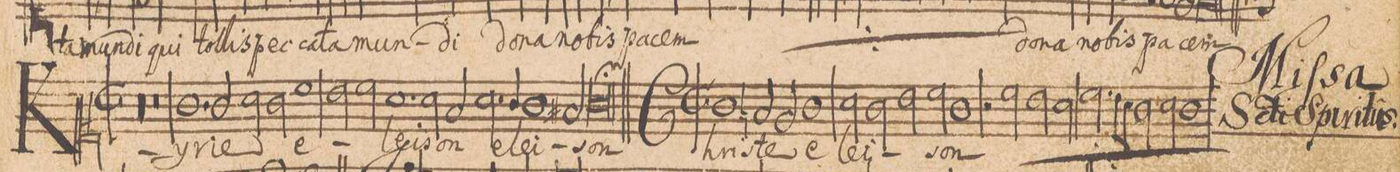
**kern	**text
*I"CANTVS.	*
*clefC1	*
*k[]	*
*met(c|)	*
*M2/1	*
00r	.
=2-	=2-
=3-	=3-
0r	.
=4-	=4-
1.g\	Ky-
2g/	-ri-
=5-	=5-
*2\right	*
2a\	-e
2g\	.
1cc\	e-
=6-	=6-
2b\	.
2cc\	.
1.a\	-lei-
=7-	=7-
2a\	-son
2f/	.
2.a\	e-
=8-	=8-
4g/	.
1g\	-lei-
2f#X/	.
=9-	=9-
0g\;	-son
=10||	=10||
*M2/1	*
*met(c|)	*
1g\	Chris-
2fn/	-te
2e/	.
=11-	=11-
1g\	e-
2a\	-lei-
2g\	.
=12-	=12-
2b\	.
2cc\	.
1g\	-son
=13-	=13-
2r	.
*	*ij
2cc\	Chris-
2b\	.
2a\	-te
=14-	=14-
2.cc\	e-
8b\L	.
8a\J	.
2g\	-lei-
2a\	.
=15-	=15-
1g\	-son
*	*Xij
*-	*-
